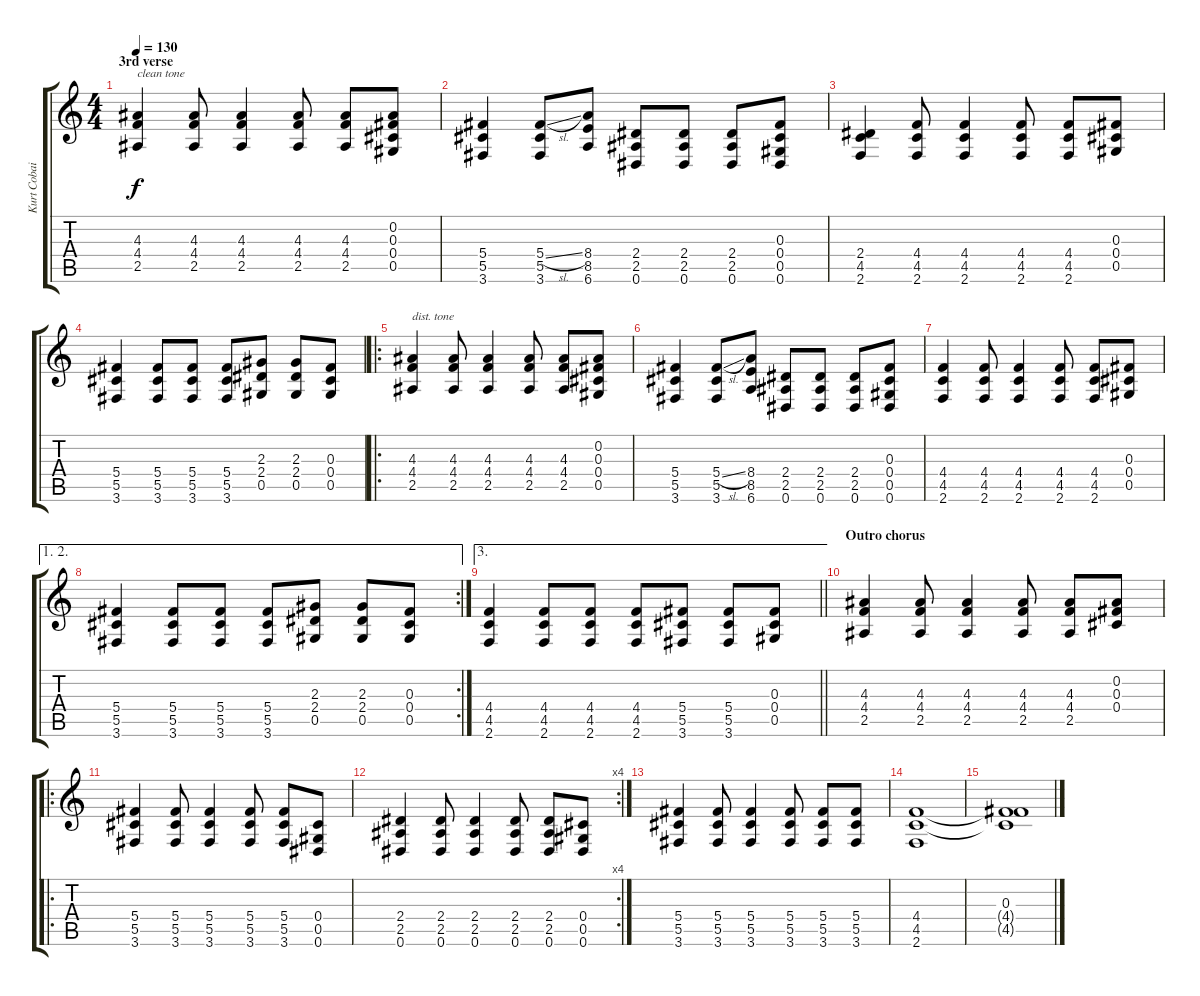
\track ("Kurt Cobain" "Kurt Cobai") {instrument distortionguitar}
\staff {score tabs}
\tuning (Eb4 Bb3 Gb3 Db3 Ab2 Eb2) {hide}
\ts (4 4)
\section ("" "3rd verse")
\tempo 130
\clef g2
\ks c
(4.3 4.4 2.5).4{txt "clean tone" dy f instrument electricguitarclean} (4.3 4.4 2.5).8 (4.3 4.4 2.5).4 (4.3 4.4 2.5).8 (4.3 4.4 2.5).8 (0.2 0.3 0.4 0.5).8 |
(5.4 5.5 3.6).4 (5.4{sl} 5.5 3.6).8 (8.4 8.5 6.6).8 (2.4 2.5 0.6).8 (2.4 2.5 0.6).8 (2.4 2.5 0.6).8 (0.3 0.4 0.5 0.6).8 |
(2.4 4.5 2.6).4 (4.4 4.5 2.6).8 (4.4 4.5 2.6).4 (4.4 4.5 2.6).8 (4.4 4.5 2.6).8 (0.3 0.4 0.5).8 |
(5.4 5.5 3.6).4 (5.4 5.5 3.6).8 (5.4 5.5 3.6).8 (5.4 5.5 3.6).8 (2.3 2.4 0.5).8 (2.3 2.4 0.5).8 (0.3 0.4 0.5).8 |
\ro
(4.3 4.4 2.5).4{txt "dist. tone" instrument distortionguitar} (4.3 4.4 2.5).8 (4.3 4.4 2.5).4 (4.3 4.4 2.5).8 (4.3 4.4 2.5).8 (0.2 0.3 0.4 0.5).8 |
(5.4 5.5 3.6).4 (5.4{sl} 5.5 3.6).8 (8.4 8.5 6.6).8 (2.4 2.5 0.6).8 (2.4 2.5 0.6).8 (2.4 2.5 0.6).8 (0.3 0.4 0.5 0.6).8 |
(4.4 4.5 2.6).4 (4.4 4.5 2.6).8 (4.4 4.5 2.6).4 (4.4 4.5 2.6).8 (4.4 4.5 2.6).8 (0.3 0.4 0.5).8 |
\ae (1 2)
\rc 2
(5.4 5.5 3.6).4 (5.4 5.5 3.6).8 (5.4 5.5 3.6).8 (5.4 5.5 3.6).8 (2.3 2.4 0.5).8 (2.3 2.4 0.5).8 (0.3 0.4 0.5).8 |
\ae 3
\barLineRight lightlight
(4.4 4.5 2.6).4 (4.4 4.5 2.6).8 (4.4 4.5 2.6).8 (4.4 4.5 2.6).8 (5.4 5.5 3.6).8 (5.4 5.5 3.6).8 (0.3 0.4 0.5).8 |
\section ("" "Outro chorus")
(4.3 4.4 2.5).4 (4.3 4.4 2.5).8 (4.3 4.4 2.5).4 (4.3 4.4 2.5).8 (4.3 4.4 2.5).8 (0.2 0.3 0.4).8 |
\ro
(5.4 5.5 3.6).4 (5.4 5.5 3.6).8 (5.4 5.5 3.6).4 (5.4 5.5 3.6).8 (5.4 5.5 3.6).8 (0.4 0.5 0.6).8 |
\rc 4
(2.4 2.5 0.6).4 (2.4 2.5 0.6).8 (2.4 2.5 0.6).4 (2.4 2.5 0.6).8 (2.4 2.5 0.6).8 (0.4 0.5 0.6).8 |
(5.4 5.5 3.6).4 (5.4 5.5 3.6).8 (5.4 5.5 3.6).4 (5.4 5.5 3.6).8 (5.4 5.5 3.6).8 (5.4 5.5 3.6).8 |
(4.4 4.5 2.6).1 |
(0.3 4.4{t} 4.5{t}).1
